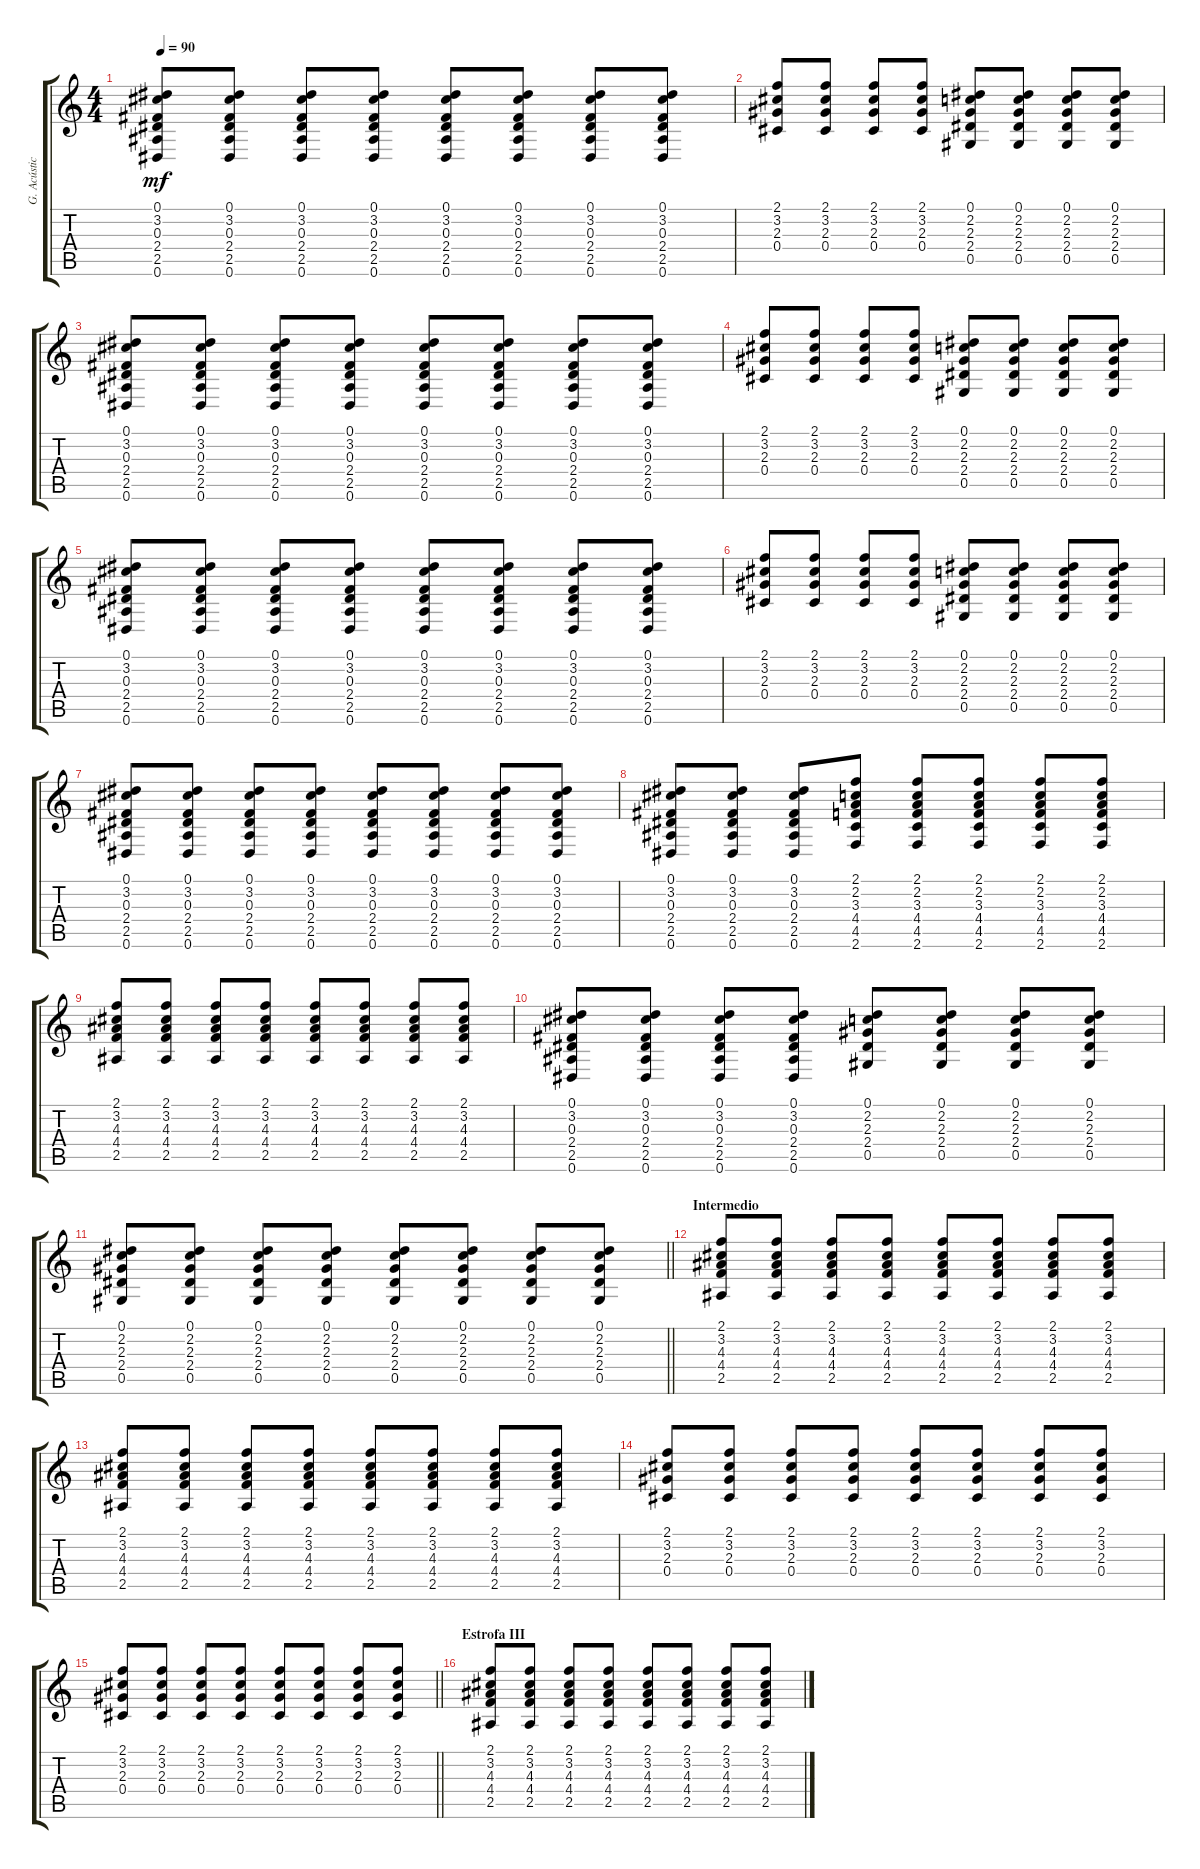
\track ("G. Acústica 2" "G. Acústic") {instrument acousticguitarsteel}
\staff {score tabs}
\tuning (Eb4 Bb3 Gb3 Db3 Ab2 Eb2) {hide}
\ts (4 4)
\tempo 90
\clef g2
\ks c
(0.1 3.2 0.3 2.4 2.5 0.6).8{dy mf} (0.1 3.2 0.3 2.4 2.5 0.6).8 (0.1 3.2 0.3 2.4 2.5 0.6).8 (0.1 3.2 0.3 2.4 2.5 0.6).8 (0.1 3.2 0.3 2.4 2.5 0.6).8 (0.1 3.2 0.3 2.4 2.5 0.6).8 (0.1 3.2 0.3 2.4 2.5 0.6).8 (0.1 3.2 0.3 2.4 2.5 0.6).8 |
(2.1 3.2 2.3 0.4).8 (2.1 3.2 2.3 0.4).8 (2.1 3.2 2.3 0.4).8 (2.1 3.2 2.3 0.4).8 (0.1 2.2 2.3 2.4 0.5).8 (0.1 2.2 2.3 2.4 0.5).8 (0.1 2.2 2.3 2.4 0.5).8 (0.1 2.2 2.3 2.4 0.5).8 |
(0.1 3.2 0.3 2.4 2.5 0.6).8 (0.1 3.2 0.3 2.4 2.5 0.6).8 (0.1 3.2 0.3 2.4 2.5 0.6).8 (0.1 3.2 0.3 2.4 2.5 0.6).8 (0.1 3.2 0.3 2.4 2.5 0.6).8 (0.1 3.2 0.3 2.4 2.5 0.6).8 (0.1 3.2 0.3 2.4 2.5 0.6).8 (0.1 3.2 0.3 2.4 2.5 0.6).8 |
(2.1 3.2 2.3 0.4).8 (2.1 3.2 2.3 0.4).8 (2.1 3.2 2.3 0.4).8 (2.1 3.2 2.3 0.4).8 (0.1 2.2 2.3 2.4 0.5).8 (0.1 2.2 2.3 2.4 0.5).8 (0.1 2.2 2.3 2.4 0.5).8 (0.1 2.2 2.3 2.4 0.5).8 |
(0.1 3.2 0.3 2.4 2.5 0.6).8 (0.1 3.2 0.3 2.4 2.5 0.6).8 (0.1 3.2 0.3 2.4 2.5 0.6).8 (0.1 3.2 0.3 2.4 2.5 0.6).8 (0.1 3.2 0.3 2.4 2.5 0.6).8 (0.1 3.2 0.3 2.4 2.5 0.6).8 (0.1 3.2 0.3 2.4 2.5 0.6).8 (0.1 3.2 0.3 2.4 2.5 0.6).8 |
(2.1 3.2 2.3 0.4).8 (2.1 3.2 2.3 0.4).8 (2.1 3.2 2.3 0.4).8 (2.1 3.2 2.3 0.4).8 (0.1 2.2 2.3 2.4 0.5).8 (0.1 2.2 2.3 2.4 0.5).8 (0.1 2.2 2.3 2.4 0.5).8 (0.1 2.2 2.3 2.4 0.5).8 |
(0.1 3.2 0.3 2.4 2.5 0.6).8 (0.1 3.2 0.3 2.4 2.5 0.6).8 (0.1 3.2 0.3 2.4 2.5 0.6).8 (0.1 3.2 0.3 2.4 2.5 0.6).8 (0.1 3.2 0.3 2.4 2.5 0.6).8 (0.1 3.2 0.3 2.4 2.5 0.6).8 (0.1 3.2 0.3 2.4 2.5 0.6).8 (0.1 3.2 0.3 2.4 2.5 0.6).8 |
(0.1 3.2 0.3 2.4 2.5 0.6).8 (0.1 3.2 0.3 2.4 2.5 0.6).8 (0.1 3.2 0.3 2.4 2.5 0.6).8 (2.1 2.2 3.3 4.4 4.5 2.6).8 (2.1 2.2 3.3 4.4 4.5 2.6).8 (2.1 2.2 3.3 4.4 4.5 2.6).8 (2.1 2.2 3.3 4.4 4.5 2.6).8 (2.1 2.2 3.3 4.4 4.5 2.6).8 |
(2.1 3.2 4.3 4.4 2.5).8 (2.1 3.2 4.3 4.4 2.5).8 (2.1 3.2 4.3 4.4 2.5).8 (2.1 3.2 4.3 4.4 2.5).8 (2.1 3.2 4.3 4.4 2.5).8 (2.1 3.2 4.3 4.4 2.5).8 (2.1 3.2 4.3 4.4 2.5).8 (2.1 3.2 4.3 4.4 2.5).8 |
(0.1 3.2 0.3 2.4 2.5 0.6).8 (0.1 3.2 0.3 2.4 2.5 0.6).8 (0.1 3.2 0.3 2.4 2.5 0.6).8 (0.1 3.2 0.3 2.4 2.5 0.6).8 (0.1 2.2 2.3 2.4 0.5).8 (0.1 2.2 2.3 2.4 0.5).8 (0.1 2.2 2.3 2.4 0.5).8 (0.1 2.2 2.3 2.4 0.5).8 |
\barLineRight lightlight
(0.1 2.2 2.3 2.4 0.5).8 (0.1 2.2 2.3 2.4 0.5).8 (0.1 2.2 2.3 2.4 0.5).8 (0.1 2.2 2.3 2.4 0.5).8 (0.1 2.2 2.3 2.4 0.5).8 (0.1 2.2 2.3 2.4 0.5).8 (0.1 2.2 2.3 2.4 0.5).8 (0.1 2.2 2.3 2.4 0.5).8 |
\section ("" "Intermedio")
(2.1 3.2 4.3 4.4 2.5).8 (2.1 3.2 4.3 4.4 2.5).8 (2.1 3.2 4.3 4.4 2.5).8 (2.1 3.2 4.3 4.4 2.5).8 (2.1 3.2 4.3 4.4 2.5).8 (2.1 3.2 4.3 4.4 2.5).8 (2.1 3.2 4.3 4.4 2.5).8 (2.1 3.2 4.3 4.4 2.5).8 |
(2.1 3.2 4.3 4.4 2.5).8 (2.1 3.2 4.3 4.4 2.5).8 (2.1 3.2 4.3 4.4 2.5).8 (2.1 3.2 4.3 4.4 2.5).8 (2.1 3.2 4.3 4.4 2.5).8 (2.1 3.2 4.3 4.4 2.5).8 (2.1 3.2 4.3 4.4 2.5).8 (2.1 3.2 4.3 4.4 2.5).8 |
(2.1 3.2 2.3 0.4).8 (2.1 3.2 2.3 0.4).8 (2.1 3.2 2.3 0.4).8 (2.1 3.2 2.3 0.4).8 (2.1 3.2 2.3 0.4).8 (2.1 3.2 2.3 0.4).8 (2.1 3.2 2.3 0.4).8 (2.1 3.2 2.3 0.4).8 |
\barLineRight lightlight
(2.1 3.2 2.3 0.4).8 (2.1 3.2 2.3 0.4).8 (2.1 3.2 2.3 0.4).8 (2.1 3.2 2.3 0.4).8 (2.1 3.2 2.3 0.4).8 (2.1 3.2 2.3 0.4).8 (2.1 3.2 2.3 0.4).8 (2.1 3.2 2.3 0.4).8 |
\section ("" "Estrofa III")
(2.1 3.2 4.3 4.4 2.5).8 (2.1 3.2 4.3 4.4 2.5).8 (2.1 3.2 4.3 4.4 2.5).8 (2.1 3.2 4.3 4.4 2.5).8 (2.1 3.2 4.3 4.4 2.5).8 (2.1 3.2 4.3 4.4 2.5).8 (2.1 3.2 4.3 4.4 2.5).8 (2.1 3.2 4.3 4.4 2.5).8
